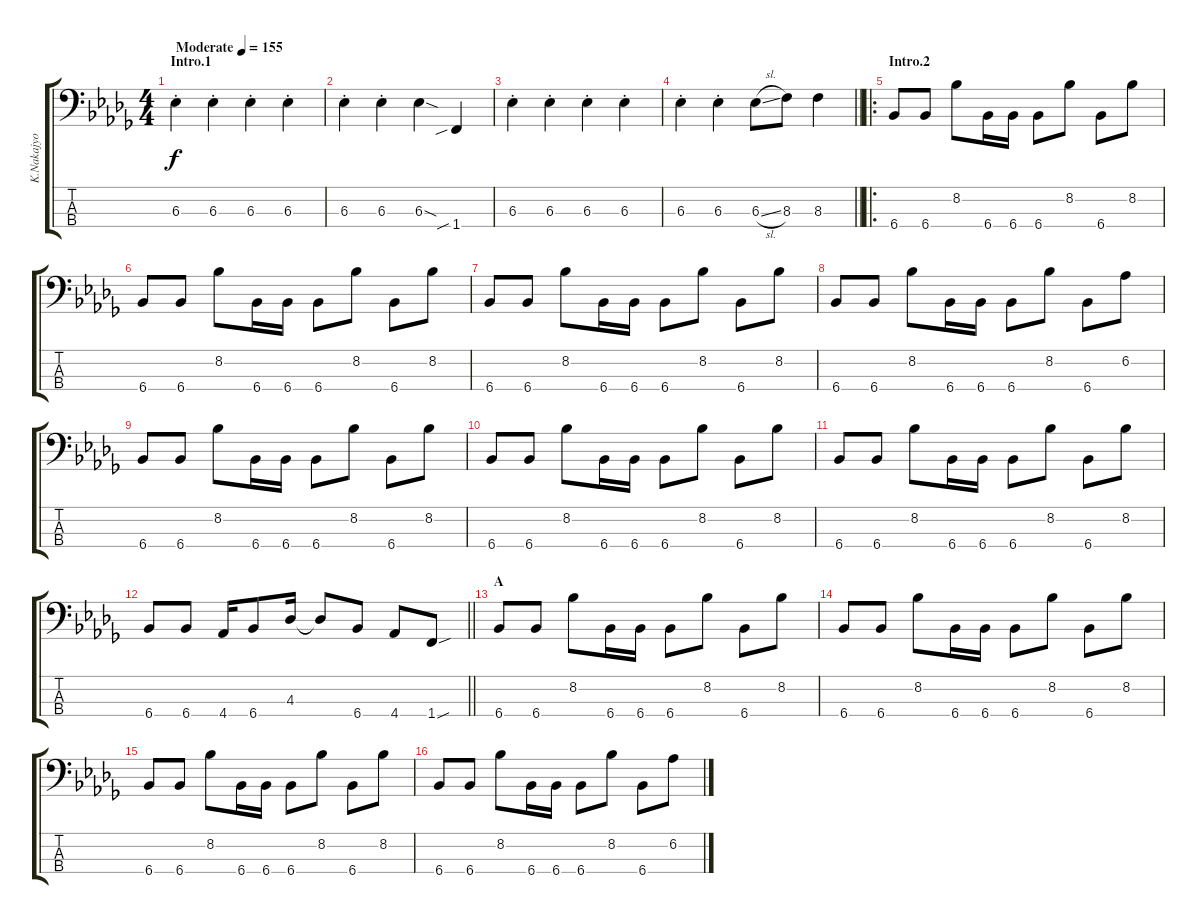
\track ("K.Nakajyo E.BASS" "K.Nakajyo ") {instrument electricbassfinger}
\staff {score tabs}
\tuning (G2 D2 A1 E1) {hide}
\ts (4 4)
\section ("" "Intro.1")
\tempo (155 "Moderate")
\clef f4
\ks db
6.3{st}.4{dy f instrument electricbassfinger} 6.3{st}.4 6.3{st}.4 6.3{st}.4 |
6.3{st}.4 6.3{st}.4 6.3{sod}.4 1.4{sib}.4 |
6.3{st}.4 6.3{st}.4 6.3{st}.4 6.3{st}.4 |
\barLineRight lightlight
6.3{st}.4 6.3{st}.4 6.3{sl}.8 8.3.8 8.3.4 |
\ro
\section ("" "Intro.2")
6.4.8 6.4.8 8.2.8 6.4.16 6.4.16 6.4.8 8.2.8 6.4.8 8.2.8 |
6.4.8 6.4.8 8.2.8 6.4.16 6.4.16 6.4.8 8.2.8 6.4.8 8.2.8 |
6.4.8 6.4.8 8.2.8 6.4.16 6.4.16 6.4.8 8.2.8 6.4.8 8.2.8 |
6.4.8 6.4.8 8.2.8 6.4.16 6.4.16 6.4.8 8.2.8 6.4.8 6.2.8 |
6.4.8 6.4.8 8.2.8 6.4.16 6.4.16 6.4.8 8.2.8 6.4.8 8.2.8 |
6.4.8 6.4.8 8.2.8 6.4.16 6.4.16 6.4.8 8.2.8 6.4.8 8.2.8 |
6.4.8 6.4.8 8.2.8 6.4.16 6.4.16 6.4.8 8.2.8 6.4.8 8.2.8 |
\barLineRight lightlight
6.4.8 6.4.8 4.4.16 6.4.8 4.3.16 4.3{t}.8 6.4.8 4.4.8 1.4{sou}.8 |
\section ("" "A")
6.4.8 6.4.8 8.2.8 6.4.16 6.4.16 6.4.8 8.2.8 6.4.8 8.2.8 |
6.4.8 6.4.8 8.2.8 6.4.16 6.4.16 6.4.8 8.2.8 6.4.8 8.2.8 |
6.4.8 6.4.8 8.2.8 6.4.16 6.4.16 6.4.8 8.2.8 6.4.8 8.2.8 |
6.4.8 6.4.8 8.2.8 6.4.16 6.4.16 6.4.8 8.2.8 6.4.8 6.2.8
